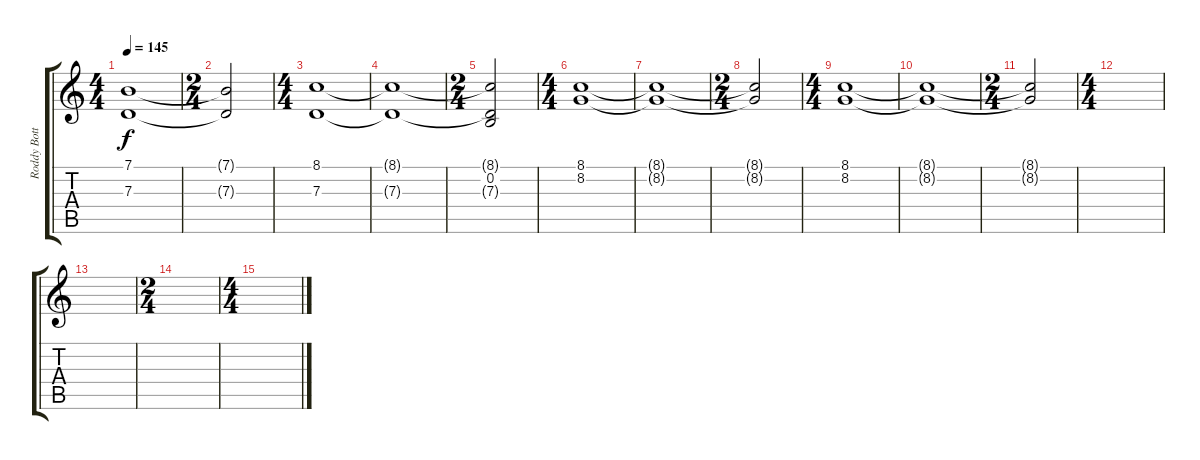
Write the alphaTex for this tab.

\track ("Roddy Bottum" "Roddy Bott") {instrument synthstrings2}
\staff {score tabs}
\tuning (E4 B3 G3 D3 A2 E2) {hide}
\ts (4 4)
\tempo 145
\clef g2
\ks c
(7.1{t} 7.3{t}).1{dy f} |
\ts (2 4)
(7.1{t} 7.3{t}).2 |
\ts (4 4)
(8.1 7.3).1 |
(8.1{t} 7.3{t}).1 |
\ts (2 4)
(8.1{t} 0.2 7.3{t}).2 |
\ts (4 4)
(8.1 8.2).1 |
(8.1{t} 8.2{t}).1 |
\ts (2 4)
(8.1{t} 8.2{t}).2 |
\ts (4 4)
(8.1 8.2).1 |
(8.1{t} 8.2{t}).1 |
\ts (2 4)
(8.1{t} 8.2{t}).2 |
\ts (4 4)
|
|
\ts (2 4)
|
\ts (4 4)
